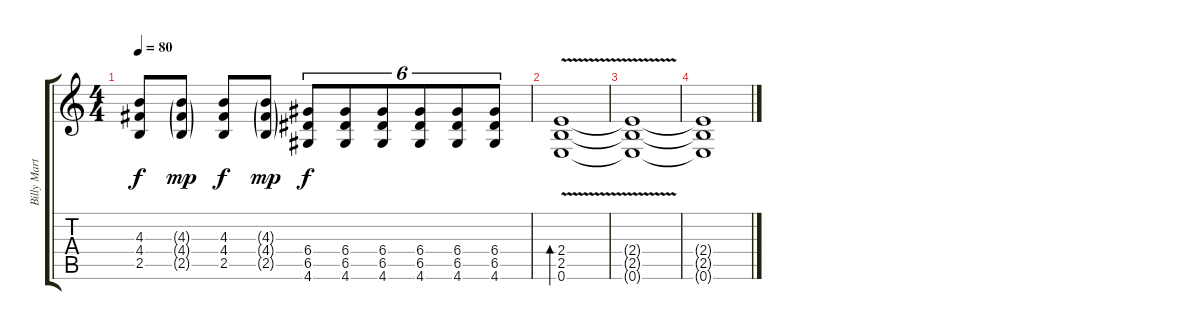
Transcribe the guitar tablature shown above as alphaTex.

\track ("Billy Martin - Lead Guitar" "Billy Mart") {instrument overdrivenguitar}
\staff {score tabs}
\tuning (E4 B3 G3 D3 A2 E2) {hide}
\ts (4 4)
\tempo 80
\clef g2
\ks c
(4.3 4.4 2.5).8{dy f} (4.3{g} 4.4{g} 2.5{g}).8{dy mp} (4.3 4.4 2.5).8{dy f} (4.3{g} 4.4{g} 2.5{g}).8{dy mp} (6.4 6.5 4.6).8{tu (6 4) dy f} (6.4 6.5 4.6).8{tu (6 4)} (6.4 6.5 4.6).8{tu (6 4)} (6.4 6.5 4.6).8{tu (6 4)} (6.4 6.5 4.6).8{tu (6 4)} (6.4 6.5 4.6).8{tu (6 4)} |
(2.4{v} 2.5{v} 0.6{v}).1{bd 240} |
(2.4{t} 2.5{t} 0.6{t}).1 |
(2.4{t} 2.5{t} 0.6{t}).1
